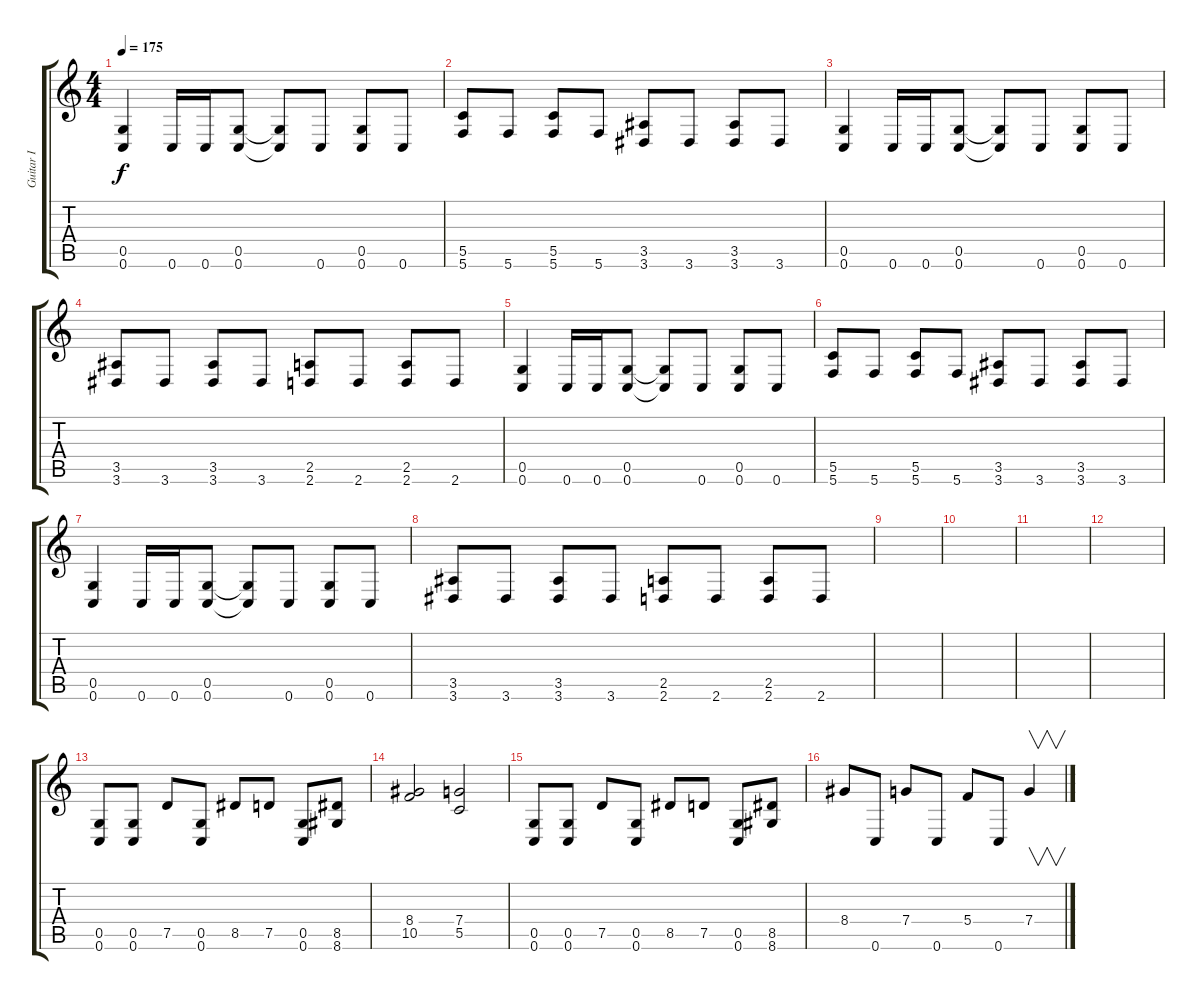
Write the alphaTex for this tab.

\track ("Guitar I" "Guitar I") {instrument distortionguitar}
\staff {score tabs}
\tuning (D4 A3 F3 C3 G2 C2) {hide}
\ts (4 4)
\tempo 175
\clef g2
\ks c
(0.5 0.6).4{dy f instrument distortionguitar} 0.6.16 0.6.16 (0.5 0.6).8 (0.5{t} 0.6{t}).8 0.6.8 (0.5 0.6).8 0.6.8 |
(5.5 5.6).8 5.6.8 (5.5 5.6).8 5.6.8 (3.5 3.6).8 3.6.8 (3.5 3.6).8 3.6.8 |
(0.5 0.6).4 0.6.16 0.6.16 (0.5 0.6).8 (0.5{t} 0.6{t}).8 0.6.8 (0.5 0.6).8 0.6.8 |
(3.5 3.6).8 3.6.8 (3.5 3.6).8 3.6.8 (2.5 2.6).8 2.6.8 (2.5 2.6).8 2.6.8 |
(0.5 0.6).4 0.6.16 0.6.16 (0.5 0.6).8 (0.5{t} 0.6{t}).8 0.6.8 (0.5 0.6).8 0.6.8 |
(5.5 5.6).8 5.6.8 (5.5 5.6).8 5.6.8 (3.5 3.6).8 3.6.8 (3.5 3.6).8 3.6.8 |
(0.5 0.6).4 0.6.16 0.6.16 (0.5 0.6).8 (0.5{t} 0.6{t}).8 0.6.8 (0.5 0.6).8 0.6.8 |
(3.5 3.6).8 3.6.8 (3.5 3.6).8 3.6.8 (2.5 2.6).8 2.6.8 (2.5 2.6).8 2.6.8 |
|
|
|
|
(0.5 0.6).8 (0.5 0.6).8 7.5.8 (0.5 0.6).8 8.5.8 7.5.8 (0.5 0.6).8 (8.5 8.6).8 |
(8.4 10.5).2 (7.4 5.5).2 |
(0.5 0.6).8 (0.5 0.6).8 7.5.8 (0.5 0.6).8 8.5.8 7.5.8 (0.5 0.6).8 (8.5 8.6).8 |
8.4.8 0.6.8 7.4.8 0.6.8 5.4.8 0.6.8 7.4.4{v instrument guitarharmonics}
